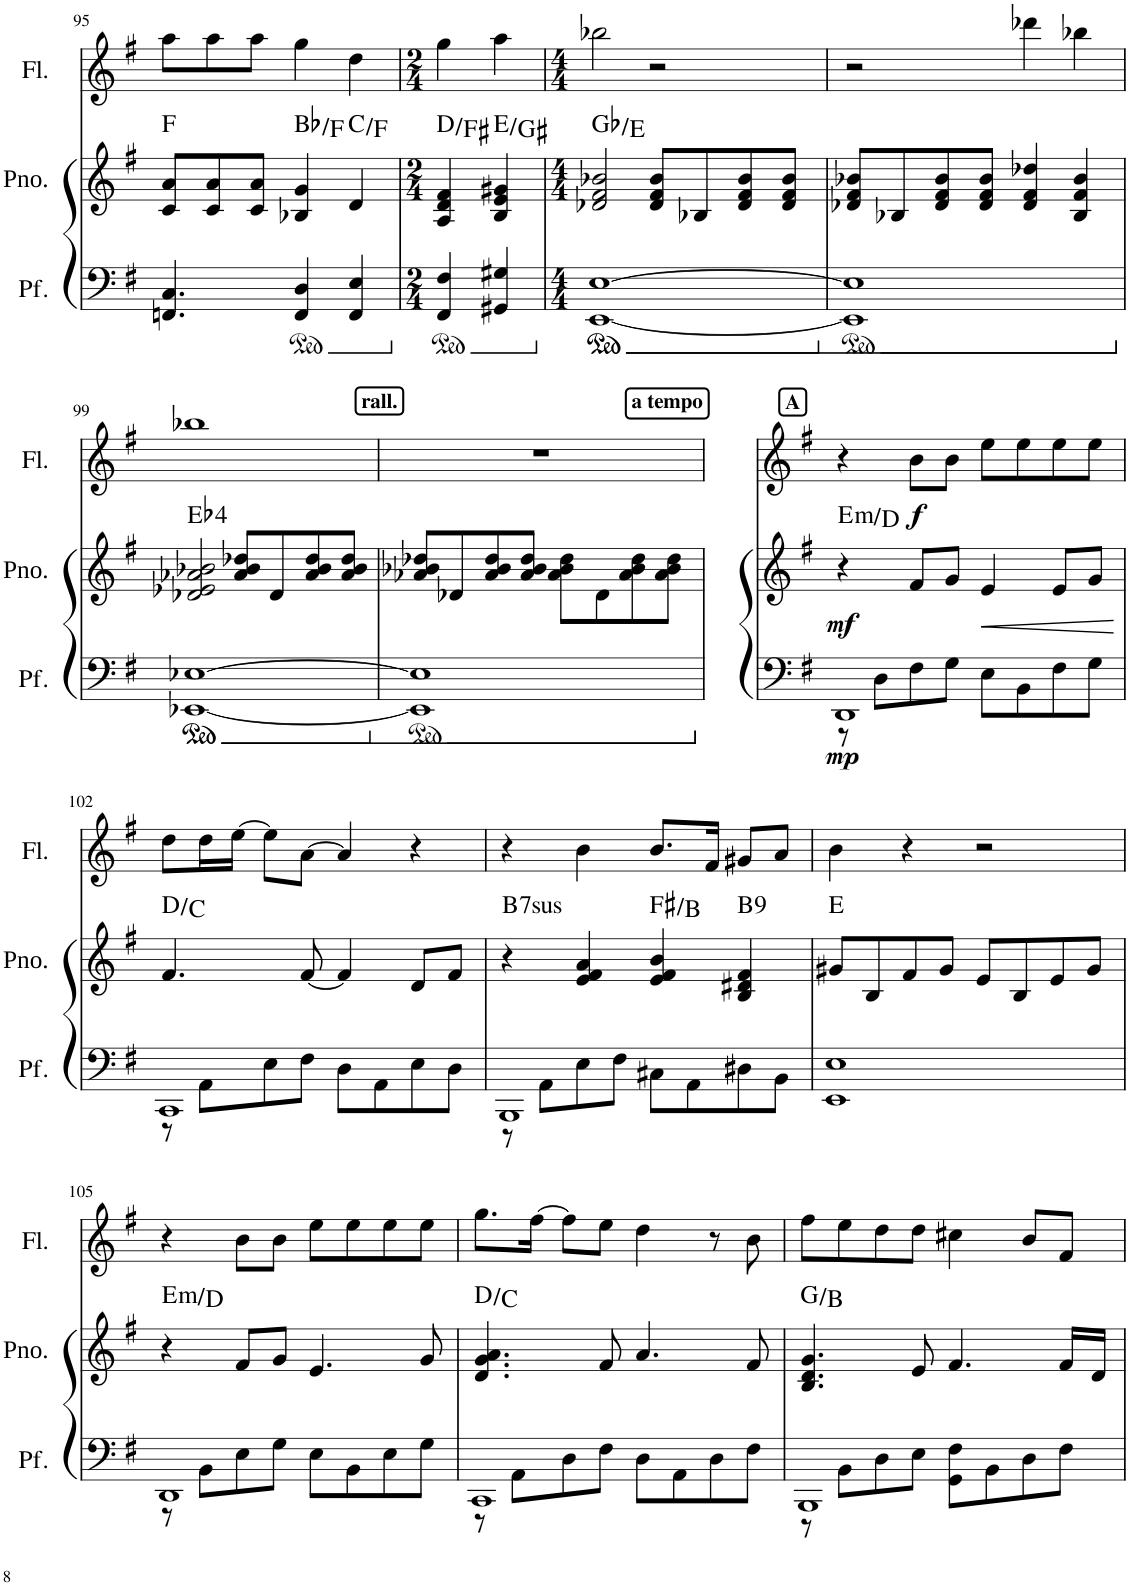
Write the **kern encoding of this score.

**kern	**dynam	**kern	**dynam	**harte	**kern	**dynam
*part3	*part3	*part2	*part2	*part2	*part1	*part1
*staff3	*staff3	*staff2	*staff2	*	*staff1	*staff1
*I"Piano	*	*I"Piano	*	*	*I"Flauto	*
*	*	*I'Pno.	*	*	*I'Fl.	*
!!LO:PB:g=z
*clefF4	*	*clefG2	*	*	*clefG2	*
*k[f#]	*	*k[f#]	*	*	*k[f#]	*
*M7/8	*	*M7/8	*	*	*M7/8	*
=95	=95	=95	=95	=95	=95	=95
4.FFn/ 4.C/	.	8c/ 8a/L	.	F:maj	8aa\L	.
.	.	8c/ 8a/	.	.	8aa\	.
.	.	8c/ 8a/J	.	.	8aa\J	.
*ped	*	*	*	*	*	*
4FF/ 4D/	.	4B-X/ 4g/	.	Bb:maj/5	4gg\	.
4FF/ 4E/	.	4d/	.	C:maj/4	4dd\	.
=96	=96	=96	=96	=96	=96	=96
*M2/4	*	*M2/4	*	*	*M2/4	*
*Xped	*	*	*	*	*	*
*ped	*	*	*	*	*	*
4FF#/ 4F#/	.	4A/ 4d/ 4f#/	.	D:maj/3	4gg\	.
4GG#X/ 4G#X/	.	4B/ 4e/ 4g#X/	.	E:maj/3	4aa\	.
=97	=97	=97	=97	=97	=97	=97
*M4/4	*	*M4/4	*	*	*M4/4	*
*Xped	*	*	*	*	*	*
*ped	*	*	*	*	*	*
[1EE [1E	.	2d-X/ 2f#/ 2b-X/	.	Gb:maj/#6	2bb-X\	.
.	.	8d-/ 8f#/ 8b-/L	.	.	2r	.
.	.	8B-X/	.	.	.	.
.	.	8d-/ 8f#/ 8b-/	.	.	.	.
.	.	8d-/ 8f#/ 8b-/J	.	.	.	.
=98	=98	=98	=98	=98	=98	=98
*Xped	*	*	*	*	*	*
*ped	*	*	*	*	*	*
*ped	*	*	*	*	*	*
1EE] 1E]	.	8d-X/ 8f#/ 8b-X/L	.	.	2r	.
.	.	8B-X/	.	.	.	.
.	.	8d-/ 8f#/ 8b-/	.	.	.	.
.	.	8d-/ 8f#/ 8b-/J	.	.	.	.
.	.	4d-/ 4f#/ 4dd-X/	.	.	4ddd-X\	.
.	.	4B-/ 4f#/ 4b-/	.	.	4bb-X\	.
!!LO:LB:g=z
=99	=99	=99	=99	=99	=99	=99
*Xped	*	*	*	*	*	*
*ped	*	*	*	*	*	*
[1EE-X [1E-X	.	2d-X/ 2e-X/ 2a-X/ 2b-X/	.	Eb:maj(4)	1bb-X	.
.	.	8a-/ 8b-/ 8dd-X/L	.	.	.	.
.	.	8d-/	.	.	.	.
.	.	8a-/ 8b-/ 8dd-/	.	.	.	.
.	.	8a-/ 8b-/ 8dd-/J	.	.	.	.
=100	=100	=100	=100	=100	=100	=100
!!LO:REH:place=s1:a:B:cj:t=a tempo:qo=3.5
!!LO:REH:place=s1:a:B:cj:t=rall.
*Xped	*	*	*	*	*	*
*ped	*	*	*	*	*	*
*ped	*	*	*	*	*	*
1EE-] 1E-]	.	8a-X/ 8b-X/ 8dd-X/L	.	.	1r	.
.	.	8d-X/	.	.	.	.
.	.	8a-/ 8b-/ 8dd-/	.	.	.	.
.	.	8a-/ 8b-/ 8dd-/J	.	.	.	.
.	.	8a-\ 8b-\ 8dd-\L	.	.	.	.
.	.	8d-\	.	.	.	.
.	.	8a-\ 8b-\ 8dd-\	.	.	.	.
.	.	8a-\ 8b-\ 8dd-\J	.	.	.	.
!!LO:REH:place=s1:a:B:cj:t=A
=101	=101	=101	=101	=101	=101	=101
*Xped	*	*	*	*	*	*
*^	*	*	*	*	*	*
!	!	!LO:DY:b	!	!LO:DY:b	!LO:H:kt=m	!	!
1DD	8r	mp	4r	mf	E:min/b7	4r	.
*Xped	*	*	*	*	*	*	*
.	8D\L	.	.	.	.	.	.
!	!	!	!	!	!	!	!LO:DY:b
.	8F#\	.	8f#/L	.	.	8b\L	f
.	8G\J	.	8g/J	.	.	8b\J	.
!	!	!	!	!LO:HP:b	!	!	!
.	8E\L	.	4e/	<	.	8ee\L	.
.	8BB\	.	.	.	.	8ee\	.
.	8F#\	.	8e/L	.	.	8ee\	.
.	8G\J	.	8g/J	.	.	8ee\J	.
*v	*v	*	*	*	*	*	*
.	.	.	[	.	.	.
!!LO:LB:g=z
=102	=102	=102	=102	=102	=102	=102
*Xped	*	*	*	*	*	*
*^	*	*	*	*	*	*
1CC	8r	.	4.f#/	.	D:maj/b7	8dd\L	.
.	8AA\L	.	.	.	.	16dd\L	.
.	.	.	.	.	.	[16ee\JJ	.
.	8E\	.	.	.	.	8ee\L]	.
.	8F#\J	.	[8f#/	.	.	[8a\J	.
.	8D\L	.	4f#/]	.	.	4a/]	.
.	8AA\	.	.	.	.	.	.
.	8E\	.	8d/L	.	.	4r	.
.	8D\J	.	8f#/J	.	.	.	.
=103	=103	=103	=103	=103	=103	=103	=103
!	!	!	!	!	!LO:H:kt=7sus	!	!
1BBB	8r	.	4r	.	B:sus4(7)	4r	.
.	8AA\L	.	.	.	.	.	.
.	8E\	.	4e/ 4f#/ 4a/	.	.	4b\	.
.	8F#\J	.	.	.	.	.	.
.	8C#X\L	.	4e/ 4f#/ 4b/	.	F#:maj/4	8.b/L	.
.	8AA\	.	.	.	.	.	.
.	.	.	.	.	.	16f#/Jk	.
!	!	!	!	!	!LO:H:kt=9	!	!
.	8D#X\	.	4B/ 4d#X/ 4f#/	.	B:9	8g#X/L	.
.	8BB\J	.	.	.	.	8a/J	.
*v	*v	*	*	*	*	*	*
=104	=104	=104	=104	=104	=104	=104
1EE 1E	.	8g#X/L	.	E:maj	4b\	.
.	.	8B/	.	.	.	.
.	.	8f#/	.	.	4r	.
.	.	8g#/J	.	.	.	.
.	.	8e/L	.	.	2r	.
.	.	8B/	.	.	.	.
.	.	8e/	.	.	.	.
.	.	8g#/J	.	.	.	.
!!LO:LB:g=z
=105	=105	=105	=105	=105	=105	=105
*^	*	*	*	*	*	*
!	!	!	!	!	!LO:H:kt=m	!	!
1DD	8r	.	4r	.	E:min/b7	4r	.
.	8BB\L	.	.	.	.	.	.
.	8E\	.	8f#/L	.	.	8b\L	.
.	8G\J	.	8g/J	.	.	8b\J	.
.	8E\L	.	4.e/	.	.	8ee\L	.
.	8BB\	.	.	.	.	8ee\	.
.	8E\	.	.	.	.	8ee\	.
.	8G\J	.	8g/	.	.	8ee\J	.
=106	=106	=106	=106	=106	=106	=106	=106
1CC	8r	.	4.d/ 4.g/ 4.a/	.	D:maj/b7	8.gg\L	.
.	8AA\L	.	.	.	.	.	.
.	.	.	.	.	.	[16ff#\Jk	.
.	8D\	.	.	.	.	8ff#\L]	.
.	8F#\J	.	8f#/	.	.	8ee\J	.
.	8D\L	.	4.a/	.	.	4dd\	.
.	8AA\	.	.	.	.	.	.
.	8D\	.	.	.	.	8r	.
.	8F#\J	.	8f#/	.	.	8b\	.
=107	=107	=107	=107	=107	=107	=107	=107
1BBB	8r	.	4.B/ 4.d/ 4.g/	.	G:maj/3	8ff#\L	.
.	8BB\L	.	.	.	.	8ee\	.
.	8D\	.	.	.	.	8dd\	.
.	8E\J	.	8e/	.	.	8dd\J	.
.	8GG\ 8F#\L	.	4.f#/	.	.	4cc#X\	.
.	8BB\	.	.	.	.	.	.
.	8D\	.	.	.	.	8b/L	.
.	8F#\J	.	16f#/LL	.	.	8f#/J	.
.	.	.	16d/JJ	.	.	.	.
*v	*v	*	*	*	*	*	*
=	=	=	=	=	=	=
*-	*-	*-	*-	*-	*-	*-
